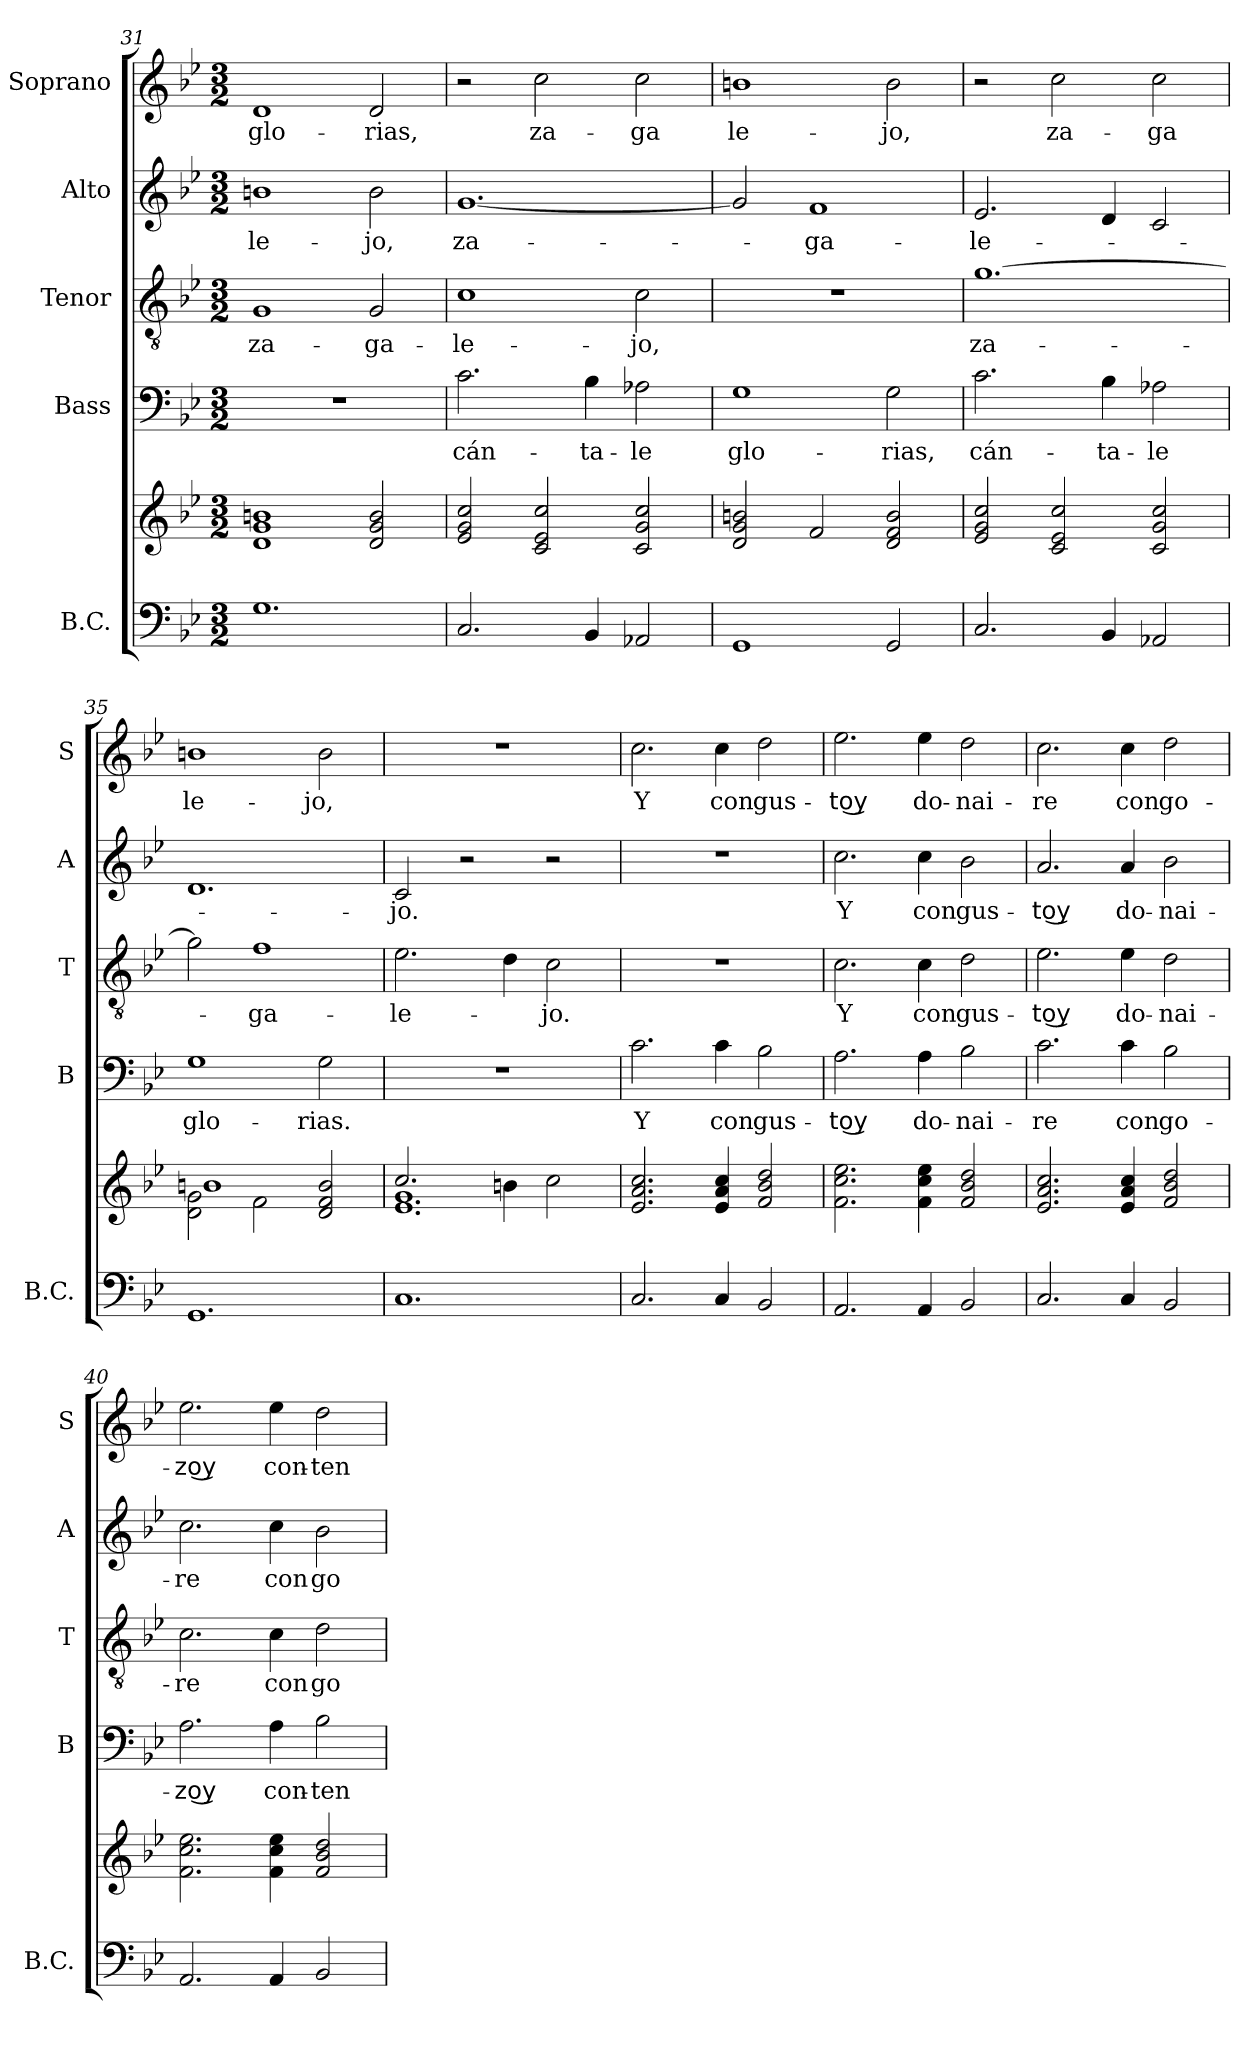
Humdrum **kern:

**kern	**kern	**kern	**text	**kern	**text	**kern	**text	**kern	**text
*part5	*part5	*part4	*part4	*part3	*part3	*part2	*part2	*part1	*part1
*staff6	*staff5	*staff4	*staff4	*staff3	*staff3	*staff2	*staff2	*staff1	*staff1
*I"B.C.	*	*I"Bass	*	*I"Tenor	*	*I"Alto	*	*I"Soprano	*
*I'B.C.	*	*I'B	*	*I'T	*	*I'A	*	*I'S	*
*clefF4	*clefG2	*clefF4	*	*clefGv2	*	*clefG2	*	*clefG2	*
*k[b-e-]	*k[b-e-]	*k[b-e-]	*	*k[b-e-]	*	*k[b-e-]	*	*k[b-e-]	*
*B-:	*B-:	*B-:	*	*B-:	*	*B-:	*	*B-:	*
*M3/2	*M3/2	*M3/2	*	*M3/2	*	*M3/2	*	*M3/2	*
=31	=31	=31	=31	=31	=31	=31	=31	=31	=31
!	!	!	!	!	!LO:LY:b	!	!LO:LY:b	!	!LO:LY:b
1.G	1d 1g 1bn	1.r	.	1G	za-	1bn	le-	1d	glo-
!	!	!	!	!	!LO:LY:b	!	!LO:LY:b	!	!LO:LY:b
.	2d/ 2g/ 2b/	.	.	2G/	-ga-	2b\	-jo,	2d/	-rias,
!!LO:PB:g=z
=32	=32	=32	=32	=32	=32	=32	=32	=32	=32
!	!	!	!LO:LY:b	!	!LO:LY:b	!	!LO:LY:b	!	!
2.C/	2e-/ 2g/ 2cc/	2.c\	cán-	1c	-le-	[1.g	za-	2r	.
!	!	!	!	!	!	!	!	!	!LO:LY:b
.	2c/ 2e-/ 2cc/	.	.	.	.	.	.	2cc\	za-
!	!	!	!LO:LY:b	!	!	!	!	!	!
4BB-/	.	4B-\	-ta-	.	.	.	.	.	.
!	!	!	!LO:LY:b	!	!LO:LY:b	!	!	!	!LO:LY:b
2AA-X/	2c/ 2g/ 2cc/	2A-X\	-le	2c\	-jo,	.	.	2cc\	-ga
=33	=33	=33	=33	=33	=33	=33	=33	=33	=33
!	!	!	!LO:LY:b	!	!	!	!	!	!LO:LY:b
1GG	2d/ 2g/ 2bn/	1G	glo-	1.r	.	2g/]	.	1bn	le-
!	!	!	!	!	!	!	!LO:LY:b	!	!
.	2f/	.	.	.	.	1f	-ga-	.	.
!	!	!	!LO:LY:b	!	!	!	!	!	!LO:LY:b
2GG/	2d/ 2f/ 2b/	2G\	-rias,	.	.	.	.	2b\	-jo,
=34	=34	=34	=34	=34	=34	=34	=34	=34	=34
!	!	!	!LO:LY:b	!	!LO:LY:b	!	!LO:LY:b	!	!
2.C/	2e-/ 2g/ 2cc/	2.c\	cán-	[1.g	za-	2.e-/	-le-	2r	.
!	!	!	!	!	!	!	!	!	!LO:LY:b
.	2c/ 2e-/ 2cc/	.	.	.	.	.	.	2cc\	za-
!	!	!	!LO:LY:b	!	!	!	!	!	!
4BB-/	.	4B-\	-ta-	.	.	4d/	.	.	.
!	!	!	!LO:LY:b	!	!	!	!	!	!LO:LY:b
2AA-X/	2c/ 2g/ 2cc/	2A-X\	-le	.	.	2c/	.	2cc\	-ga
=35	=35	=35	=35	=35	=35	=35	=35	=35	=35
*	*^	*	*	*	*	*	*	*	*
!	!	!	!	!LO:LY:b	!	!	!	!	!	!LO:LY:b
1.GG	2d\ 2g\	1bn	1G	glo-	2g\]	.	1.d	.	1bn	le-
!	!	!	!	!	!	!LO:LY:b	!	!	!	!
.	2f\	.	.	.	1f	-ga-	.	.	.	.
!	!	!	!	!LO:LY:b	!	!	!	!	!	!LO:LY:b
.	2d/ 2f/ 2b/	2ryy	2G\	-rias.	.	.	.	.	2b\	-jo,
=36	=36	=36	=36	=36	=36	=36	=36	=36	=36	=36
!	!	!	!	!	!	!LO:LY:b	!	!LO:LY:b	!	!
1.C	2.cc/	1.e- 1.g	1.r	.	2.e-\	-le-	2c/	-jo.	1.r	.
.	.	.	.	.	.	.	2r	.	.	.
.	4bn\	.	.	.	4d\	.	.	.	.	.
!	!	!	!	!	!	!LO:LY:b	!	!	!	!
.	2cc\	.	.	.	2c\	-jo.	2r	.	.	.
*	*v	*v	*	*	*	*	*	*	*	*
!!LO:LB:g=z
=37	=37	=37	=37	=37	=37	=37	=37	=37	=37
!	!	!	!LO:LY:b	!	!	!	!	!	!LO:LY:b
2.C/	2.e-/ 2.a/ 2.cc/	2.c\	Y	1.r	.	1.r	.	2.cc\	Y
!	!	!	!LO:LY:b	!	!	!	!	!	!LO:LY:b
4C/	4e-/ 4a/ 4cc/	4c\	con	.	.	.	.	4cc\	con
!	!	!	!LO:LY:b	!	!	!	!	!	!LO:LY:b
2BB-/	2f/ 2b-/ 2dd/	2B-\	gus-	.	.	.	.	2dd\	gus-
=38	=38	=38	=38	=38	=38	=38	=38	=38	=38
!	!	!	!LO:LY:b	!	!LO:LY:b	!	!LO:LY:b	!	!LO:LY:b
2.AA/	2.f\ 2.cc\ 2.ee-\	2.A\	-to͜y	2.c\	Y	2.cc\	Y	2.ee-\	-to͜y
!	!	!	!LO:LY:b	!	!LO:LY:b	!	!LO:LY:b	!	!LO:LY:b
4AA/	4f\ 4cc\ 4ee-\	4A\	do-	4c\	con	4cc\	con	4ee-\	do-
!	!	!	!LO:LY:b	!	!LO:LY:b	!	!LO:LY:b	!	!LO:LY:b
2BB-/	2f/ 2b-/ 2dd/	2B-\	-nai-	2d\	gus-	2b-\	gus-	2dd\	-nai-
=39	=39	=39	=39	=39	=39	=39	=39	=39	=39
!	!	!	!LO:LY:b	!	!LO:LY:b	!	!LO:LY:b	!	!LO:LY:b
2.C/	2.e-/ 2.a/ 2.cc/	2.c\	-re	2.e-\	-to͜y	2.a/	-to͜y	2.cc\	-re
!	!	!	!LO:LY:b	!	!LO:LY:b	!	!LO:LY:b	!	!LO:LY:b
4C/	4e-/ 4a/ 4cc/	4c\	con	4e-\	do-	4a/	do-	4cc\	con
!	!	!	!LO:LY:b	!	!LO:LY:b	!	!LO:LY:b	!	!LO:LY:b
2BB-/	2f/ 2b-/ 2dd/	2B-\	go-	2d\	-nai-	2b-\	-nai-	2dd\	go-
=40	=40	=40	=40	=40	=40	=40	=40	=40	=40
!	!	!	!LO:LY:b	!	!LO:LY:b	!	!LO:LY:b	!	!LO:LY:b
2.AA/	2.f\ 2.cc\ 2.ee-\	2.A\	-zo͜y	2.c\	-re	2.cc\	-re	2.ee-\	-zo͜y
!	!	!	!LO:LY:b	!	!LO:LY:b	!	!LO:LY:b	!	!LO:LY:b
4AA/	4f\ 4cc\ 4ee-\	4A\	con-	4c\	con	4cc\	con	4ee-\	con-
!	!	!	!LO:LY:b	!	!LO:LY:b	!	!LO:LY:b	!	!LO:LY:b
2BB-/	2f/ 2b-/ 2dd/	2B-\	-ten-	2d\	go-	2b-\	go-	2dd\	-ten-
=	=	=	=	=	=	=	=	=	=
*-	*-	*-	*-	*-	*-	*-	*-	*-	*-
